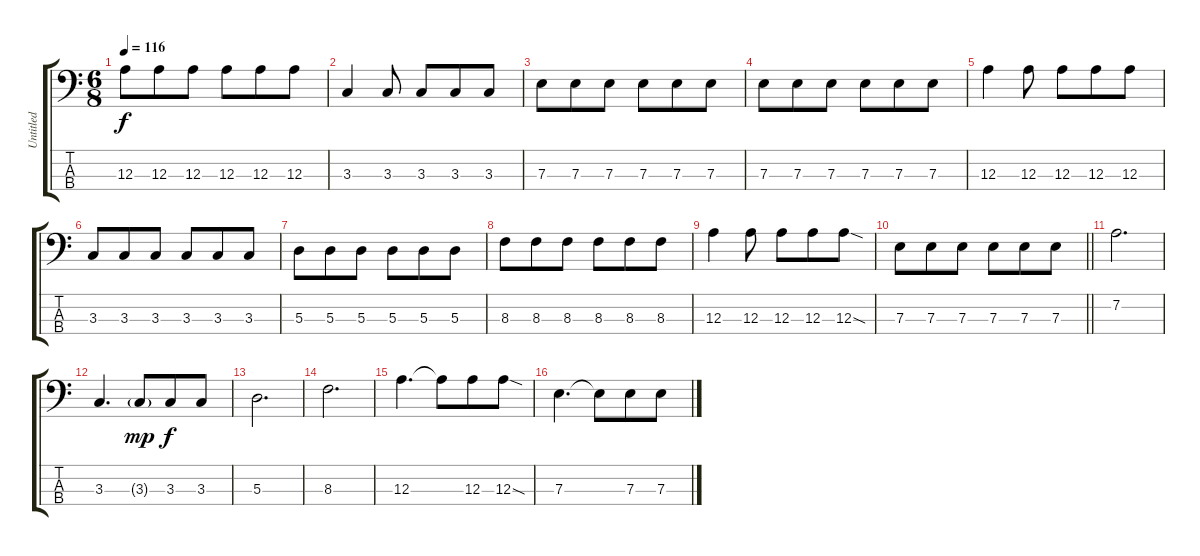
\track ("Untitled" "Untitled") {instrument electricbassfinger}
\staff {score tabs}
\tuning (G2 D2 A1 E1) {hide}
\ts (6 8)
\tempo 116
\clef f4
\ks c
12.3.8{dy f} 12.3.8 12.3.8 12.3.8 12.3.8 12.3.8 |
3.3.4 3.3.8 3.3.8 3.3.8 3.3.8 |
7.3.8 7.3.8 7.3.8 7.3.8 7.3.8 7.3.8 |
7.3.8 7.3.8 7.3.8 7.3.8 7.3.8 7.3.8 |
12.3.4 12.3.8 12.3.8 12.3.8 12.3.8 |
3.3.8 3.3.8 3.3.8 3.3.8 3.3.8 3.3.8 |
5.3.8 5.3.8 5.3.8 5.3.8 5.3.8 5.3.8 |
8.3.8 8.3.8 8.3.8 8.3.8 8.3.8 8.3.8 |
12.3.4 12.3.8 12.3.8 12.3.8 12.3{sod}.8 |
\barLineRight lightlight
7.3.8 7.3.8 7.3.8 7.3.8 7.3.8 7.3.8 |
7.2.2{d} |
3.3.4{d} 3.3{g}.8{dy mp} 3.3.8{dy f} 3.3.8 |
5.3.2{d} |
8.3.2{d} |
12.3.4{d} 12.3{t}.8 12.3.8 12.3{sod}.8 |
7.3.4{d} 7.3{t}.8 7.3.8 7.3.8
